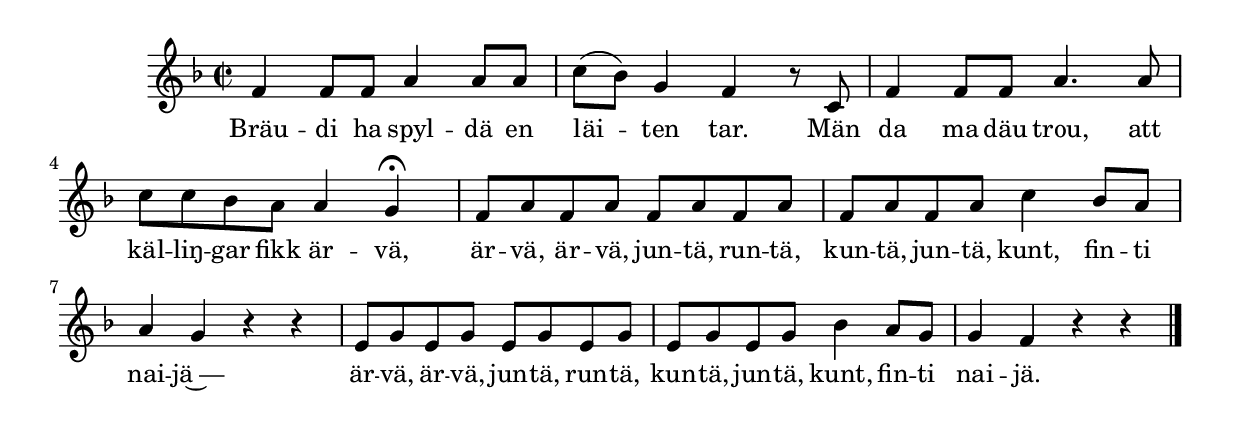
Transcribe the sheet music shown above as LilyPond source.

{
\time 2/2
\key f \major

 f'4 f'8 f' a'4 a'8 a'  | 
 c''-( bes'-) g'4 f' r8 c'  | 
 f'4 f'8 f' a'4. a'8  | 
 c'' c'' bes' a' a'4 g'-\fermata  | 
 f'8 a' f' a' f' a' f' a'  | 
 f' a' f' a' c''4 bes'8 a'  | 
 a'4 g' r r  | 
 e'8 g' e' g' e' g' e' g'  | 
 e' g' e' g' bes'4 a'8 g'  | 
 g'4 f' r r \bar "|." |
 }
 \addlyrics {
     Bräu -- di ha spyl -- dä en läi --  -- ten tar. Män
     da ma däu trou, att käl -- liŋ -- gar fikk är -- vä,
     är -- vä, är -- vä, jun -- tä, run -- tä, kun -- tä, jun -- tä, kunt, fin -- ti nai -- jä~—
     är -- vä, är -- vä, jun -- tä, run -- tä, kun -- tä, jun -- tä, kunt, fin -- ti nai -- jä.
}
